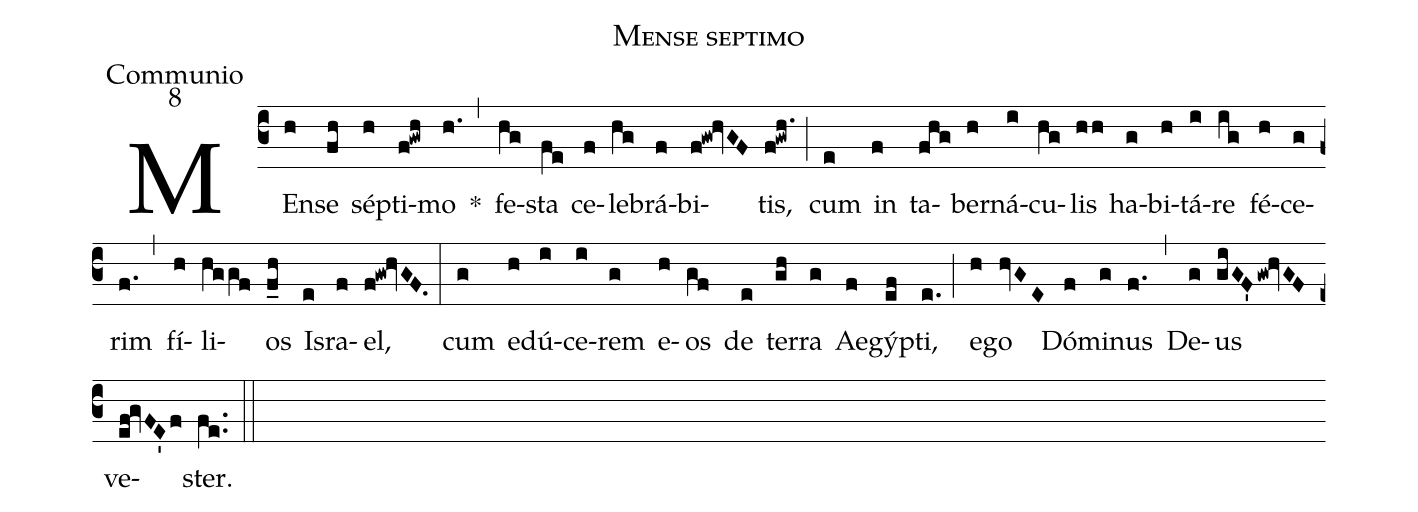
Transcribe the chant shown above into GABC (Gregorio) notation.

name:Mense septimo;
office-part:Communio;
mode:8;
%%
(c3) MEn(h)se(fh) sé(h)pti(f!gwh)mo(h.) *(,) fe(hg)sta(fe) ce(f)le(hg)brá(f)bi(f!gw!hvGF)tis,(f!gwh.) (;) cum(e) in(f) ta(fhg)ber(h)ná(i)cu(hg)lis(hh) ha(g)bi(h)tá(i)re(ig) fé(h)ce(g)rim(f.) (,) fí(h)li(hggf)os(f_h) Is(e)ra(f)el,(f!gw!hvGF.) (:) cum(g) e(h)dú(i)ce(i)rem(g) e(h)os(gf) de(e) ter(gh)ra(g) Ae(f)gý(ef)pti,(e.) (;) e(h)go(hvGE) Dó(f)mi(g)nus(f.) (,) De(g)us(giGF'gw!hvGF) ve(ef!gvFE'f)ster.(fe..) (::)
